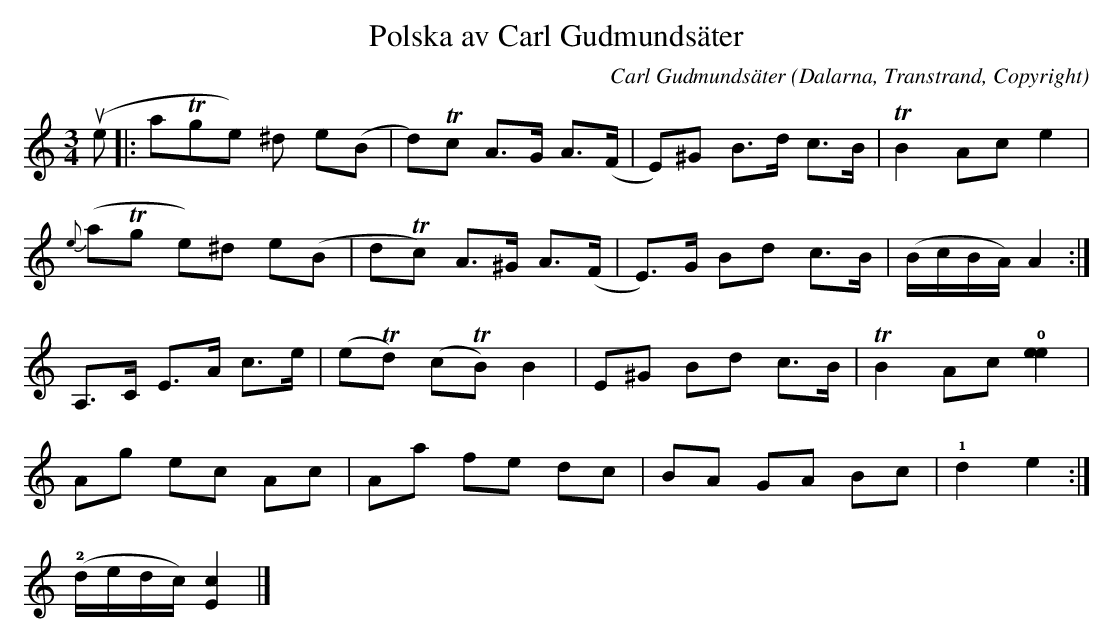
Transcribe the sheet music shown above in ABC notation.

X:1
T:Polska av Carl Gudmundsäter
C:Carl Gudmundsäter
O:Dalarna, Transtrand, Copyright
M:3/4
L:1/8
K:Am
u(e|:aTge) ^d e(B|d)Tc A>G A>(F|E)^G B>d c>B | TB2 Ac e2|
{e}(aTg e)^d e(B|dTc) A>^G A>(F|E)>G Bd c>B | (B/c/B/A/) A2 :|
A,>C E>A c>e|(eTd) (cTB) B2 | E^G Bd c>B | TB2 Ac !0! [e2e2]|
Ag ec Ac | Aa fe dc| BA GA Bc | !1! d2 e2 :|
!2! (d/e/d/c/) [c2E2] |]
